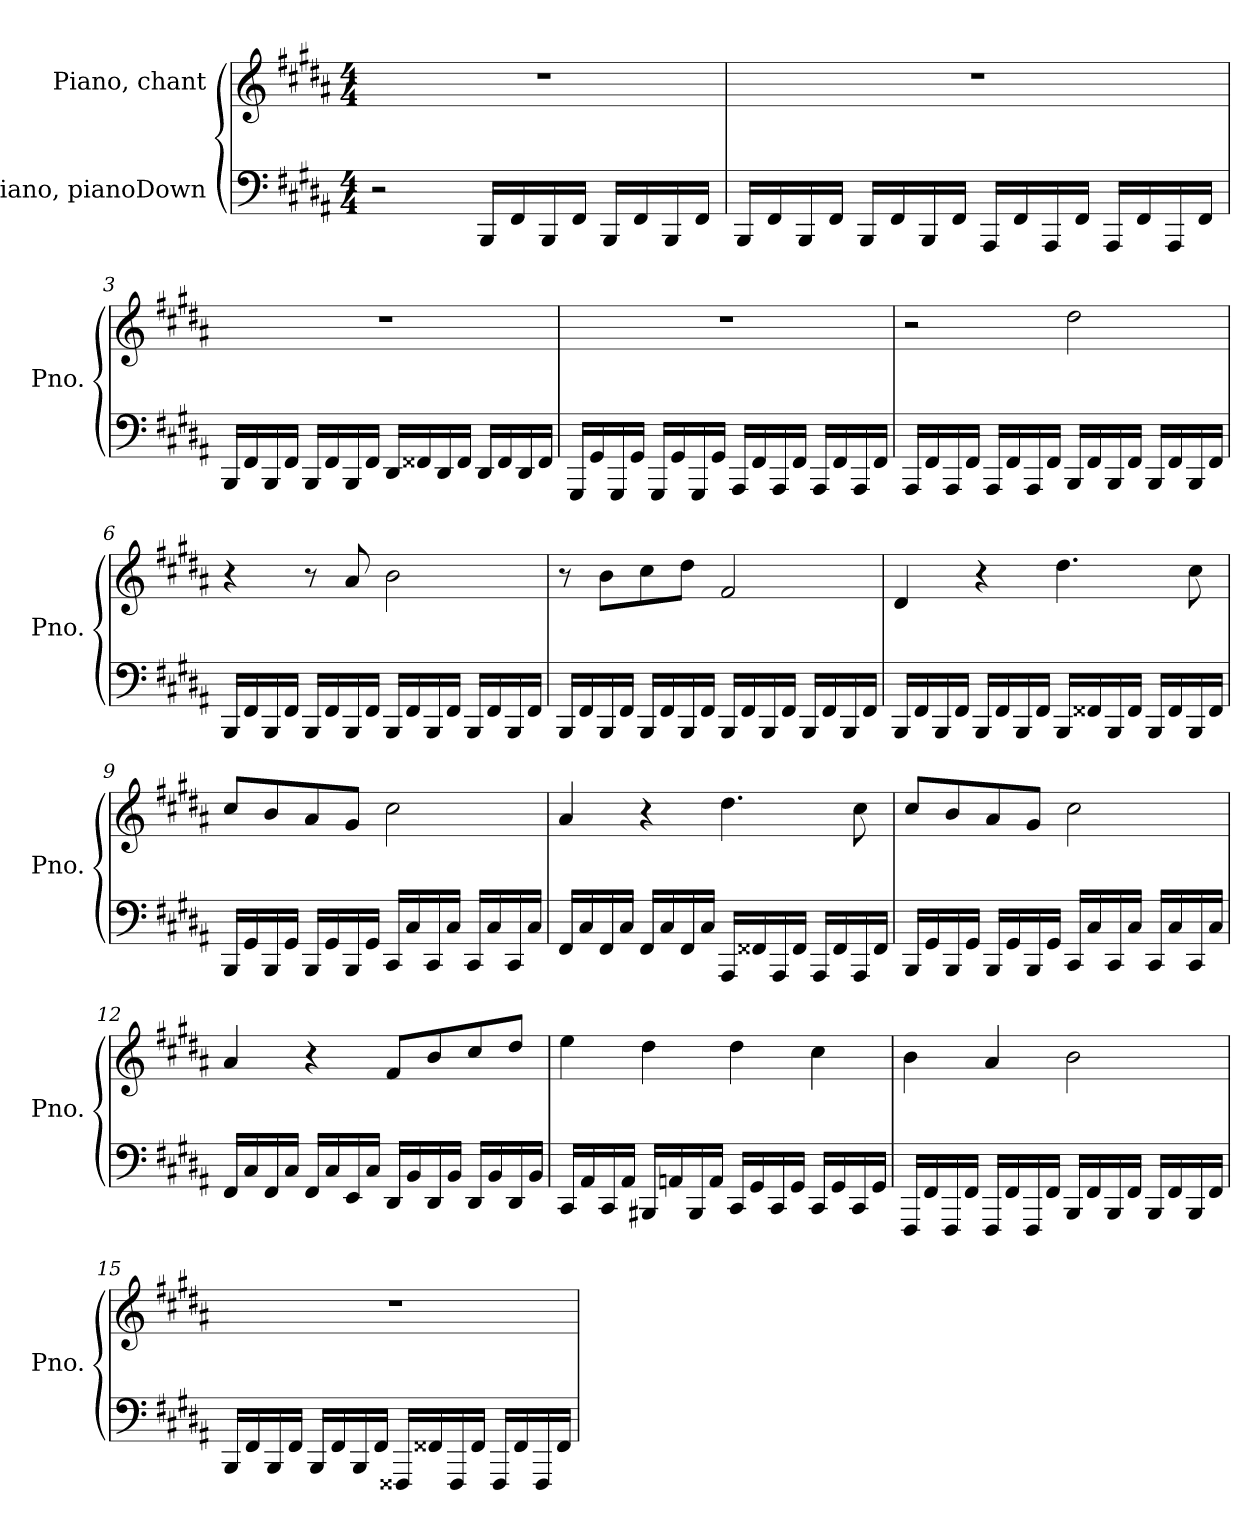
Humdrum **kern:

**kern	**kern
*part2	*part1
*staff2	*staff1
*I"Piano, pianoDown	*I"Piano, chant
*I'Pno.	*I'Pno.
*clefF4	*clefG2
*k[f#c#g#d#a#]	*k[f#c#g#d#a#]
*M4/4	*M4/4
*MM25	*MM25
=1	=1
2r	1r
16BBB/LL	.
16FF#/	.
16BBB/	.
16FF#/JJ	.
16BBB/LL	.
16FF#/	.
16BBB/	.
16FF#/JJ	.
=2	=2
16BBB/LL	1r
16FF#/	.
16BBB/	.
16FF#/JJ	.
16BBB/LL	.
16FF#/	.
16BBB/	.
16FF#/JJ	.
16AAA#/LL	.
16FF#/	.
16AAA#/	.
16FF#/JJ	.
16AAA#/LL	.
16FF#/	.
16AAA#/	.
16FF#/JJ	.
!!LO:LB:g=z
=3	=3
16BBB/LL	1r
16FF#/	.
16BBB/	.
16FF#/JJ	.
16BBB/LL	.
16FF#/	.
16BBB/	.
16FF#/JJ	.
16DD#/LL	.
16FF##X/	.
16DD#/	.
16FF##/JJ	.
16DD#/LL	.
16FF##/	.
16DD#/	.
16FF##/JJ	.
=4	=4
16GGG#/LL	1r
16GG#/	.
16GGG#/	.
16GG#/JJ	.
16GGG#/LL	.
16GG#/	.
16GGG#/	.
16GG#/JJ	.
16AAA#/LL	.
16FF#/	.
16AAA#/	.
16FF#/JJ	.
16AAA#/LL	.
16FF#/	.
16AAA#/	.
16FF#/JJ	.
!!LO:LB:g=z
=5	=5
16AAA#/LL	2r
16FF#/	.
16AAA#/	.
16FF#/JJ	.
16AAA#/LL	.
16FF#/	.
16AAA#/	.
16FF#/JJ	.
16BBB/LL	2dd#\
16FF#/	.
16BBB/	.
16FF#/JJ	.
16BBB/LL	.
16FF#/	.
16BBB/	.
16FF#/JJ	.
=6	=6
16BBB/LL	4r
16FF#/	.
16BBB/	.
16FF#/JJ	.
16BBB/LL	8r
16FF#/	.
16BBB/	8a#/
16FF#/JJ	.
16BBB/LL	2b\
16FF#/	.
16BBB/	.
16FF#/JJ	.
16BBB/LL	.
16FF#/	.
16BBB/	.
16FF#/JJ	.
!!LO:LB:g=z
=7	=7
16BBB/LL	8r
16FF#/	.
16BBB/	8b\L
16FF#/JJ	.
16BBB/LL	8cc#\
16FF#/	.
16BBB/	8dd#\J
16FF#/JJ	.
16BBB/LL	2f#/
16FF#/	.
16BBB/	.
16FF#/JJ	.
16BBB/LL	.
16FF#/	.
16BBB/	.
16FF#/JJ	.
=8	=8
16BBB/LL	4d#/
16FF#/	.
16BBB/	.
16FF#/JJ	.
16BBB/LL	4r
16FF#/	.
16BBB/	.
16FF#/JJ	.
16BBB/LL	4.dd#\
16FF##X/	.
16BBB/	.
16FF##/JJ	.
16BBB/LL	.
16FF##/	.
16BBB/	8cc#\
16FF##/JJ	.
!!LO:LB:g=z
=9	=9
16BBB/LL	8cc#/L
16GG#/	.
16BBB/	8b/
16GG#/JJ	.
16BBB/LL	8a#/
16GG#/	.
16BBB/	8g#/J
16GG#/JJ	.
16CC#/LL	2cc#\
16C#/	.
16CC#/	.
16C#/JJ	.
16CC#/LL	.
16C#/	.
16CC#/	.
16C#/JJ	.
=10	=10
16FF#/LL	4a#/
16C#/	.
16FF#/	.
16C#/JJ	.
16FF#/LL	4r
16C#/	.
16FF#/	.
16C#/JJ	.
16AAA#/LL	4.dd#\
16FF##X/	.
16AAA#/	.
16FF##/JJ	.
16AAA#/LL	.
16FF##/	.
16AAA#/	8cc#\
16FF##/JJ	.
!!LO:LB:g=z
=11	=11
16BBB/LL	8cc#/L
16GG#/	.
16BBB/	8b/
16GG#/JJ	.
16BBB/LL	8a#/
16GG#/	.
16BBB/	8g#/J
16GG#/JJ	.
16CC#/LL	2cc#\
16C#/	.
16CC#/	.
16C#/JJ	.
16CC#/LL	.
16C#/	.
16CC#/	.
16C#/JJ	.
=12	=12
16FF#/LL	4a#/
16C#/	.
16FF#/	.
16C#/JJ	.
16FF#/LL	4r
16C#/	.
16EE/	.
16C#/JJ	.
16DD#/LL	8f#/L
16BB/	.
16DD#/	8b/
16BB/JJ	.
16DD#/LL	8cc#/
16BB/	.
16DD#/	8dd#/J
16BB/JJ	.
!!LO:PB:g=z
=13	=13
16CC#/LL	4ee\
16AA#/	.
16CC#/	.
16AA#/JJ	.
16BBB#X/LL	4dd#\
16AAn/	.
16BBB#/	.
16AA/JJ	.
16CC#/LL	4dd#\
16GG#/	.
16CC#/	.
16GG#/JJ	.
16CC#/LL	4cc#\
16GG#/	.
16CC#/	.
16GG#/JJ	.
=14	=14
16FFF#/LL	4b\
16FF#/	.
16FFF#/	.
16FF#/JJ	.
16FFF#/LL	4a#/
16FF#/	.
16FFF#/	.
16FF#/JJ	.
16BBB/LL	2b\
16FF#/	.
16BBB/	.
16FF#/JJ	.
16BBB/LL	.
16FF#/	.
16BBB/	.
16FF#/JJ	.
!!LO:LB:g=z
=15	=15
16BBB/LL	1r
16FF#/	.
16BBB/	.
16FF#/JJ	.
16BBB/LL	.
16FF#/	.
16BBB/	.
16FF#/JJ	.
16FFF##X/LL	.
16FF##X/	.
16FFF##/	.
16FF##/JJ	.
16FFF##/LL	.
16FF##/	.
16FFF##/	.
16FF##/JJ	.
=	=
*-	*-
